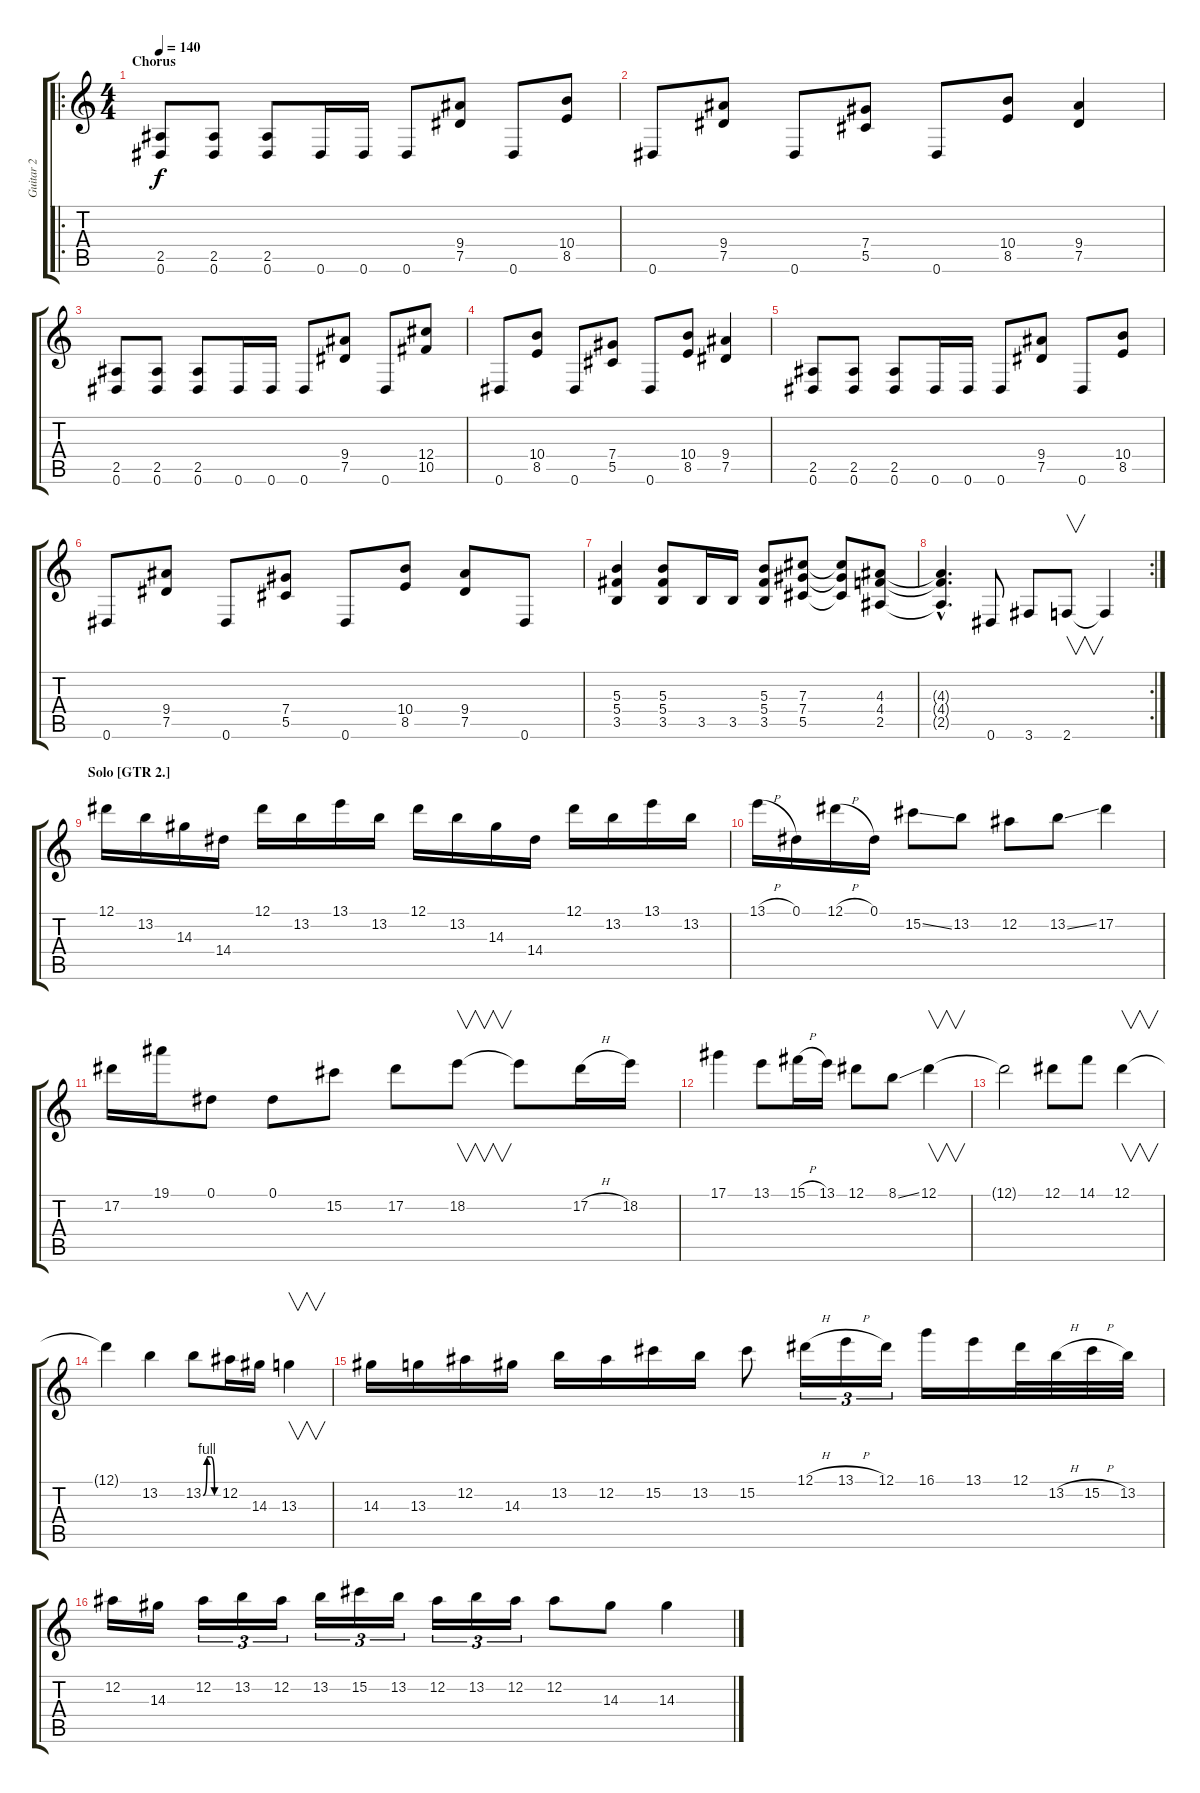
\track ("Guitar 2" "Guitar 2") {instrument overdrivenguitar}
\staff {score tabs}
\tuning (Eb4 Bb3 Gb3 Db3 Ab2 Eb2) {hide}
\ro
\ts (4 4)
\section ("" "Chorus")
\tempo 140
\clef g2
\ks c
(2.5 0.6).8{dy f} (2.5 0.6).8 (2.5 0.6).8 0.6.16 0.6.16 0.6.8 (9.4 7.5).8 0.6.8 (10.4 8.5).8 |
0.6.8 (9.4 7.5).8 0.6.8 (7.4 5.5).8 0.6.8 (10.4 8.5).8 (9.4 7.5).4 |
(2.5 0.6).8 (2.5 0.6).8 (2.5 0.6).8 0.6.16 0.6.16 0.6.8 (9.4 7.5).8 0.6.8 (12.4 10.5).8 |
0.6.8 (10.4 8.5).8 0.6.8 (7.4 5.5).8 0.6.8 (10.4 8.5).8 (9.4 7.5).4 |
(2.5 0.6).8 (2.5 0.6).8 (2.5 0.6).8 0.6.16 0.6.16 0.6.8 (9.4 7.5).8 0.6.8 (10.4 8.5).8 |
0.6.8 (9.4 7.5).8 0.6.8 (7.4 5.5).8 0.6.8 (10.4 8.5).8 (9.4 7.5).8 0.6.8 |
(5.3 5.4 3.5).4 (5.3 5.4 3.5).8 3.5.16 3.5.16 (5.3 5.4 3.5).8 (7.3 7.4 5.5).8 (7.3{t} 7.4{t} 5.5{t}).8 (4.3 4.4 2.5).8 |
\rc 2
(4.3{hac t} 4.4{hac t} 2.5{hac t}).4{d} 0.6.8 3.6.8 2.6.8{v} 2.6{t}.4 |
\section ("" "Solo [GTR 2.]")
12.1.16 13.2.16 14.3.16 14.4.16 12.1.16 13.2.16 13.1.16 13.2.16 12.1.16 13.2.16 14.3.16 14.4.16 12.1.16 13.2.16 13.1.16 13.2.16 |
13.1{h}.16 0.1.16 12.1{h}.16 0.1.16 15.2{ss}.8 13.2.8 12.2.8 13.2{ss}.8 17.2.4 |
17.2.16 19.1.16 0.1.8 0.1.8 15.2.8 17.2.8 18.2.8{v} 18.2{t}.8 17.2{h}.16 18.2.16 |
17.1.4 13.1.8 15.1{h}.16 13.1.16 12.1.8 8.1{ss}.8 12.1.4{v} |
12.1{t}.2 12.1.8 14.1.8 12.1.4{v} |
12.1{t}.4 13.2.4 13.2{be (custom 0 0 15 4 30 4 45 0 60 0)}.8 12.2.16 14.3.16 13.3.4{v} |
14.3.16 13.3.16 12.2.16 14.3.16 13.2.16 12.2.16 15.2.16 13.2.16 15.2.8 12.1{h}.16{tu (3 2)} 13.1{h}.16{tu (3 2)} 12.1.16{tu (3 2)} 16.1.16 13.1.16 12.1.32 13.2{h}.32 15.2{h}.32 13.2.32 |
12.2.16 14.3.16 12.2.16{tu (3 2)} 13.2.16{tu (3 2)} 12.2.16{tu (3 2)} 13.2.16{tu (3 2)} 15.2.16{tu (3 2)} 13.2.16{tu (3 2)} 12.2.16{tu (3 2)} 13.2.16{tu (3 2)} 12.2.16{tu (3 2)} 12.2.8 14.3.8 14.3.4
